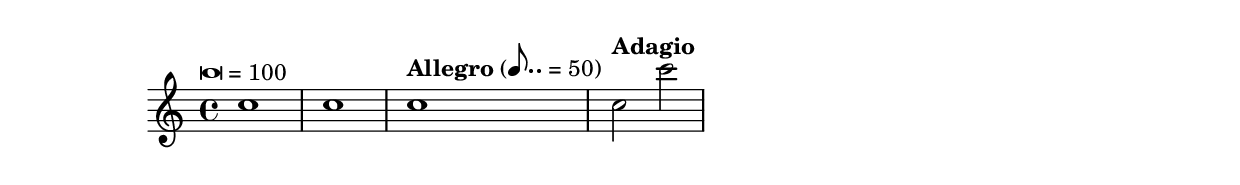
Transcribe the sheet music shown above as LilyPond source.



\header {

  
  texidoc = "Here @code{\\tempo} directives are printed as metronome markings.



The marking is left aligned with the time signature, if there is one.
"
  
}

\layout {  ragged-right = ##t }

\version "2.16.0"

\relative c'' {
  \tempo \breve = 100 c1 c1
  \markLengthOn
  \tempo "Allegro" 8.. = 50 c1 \tempo "Adagio" c2 c'
}




